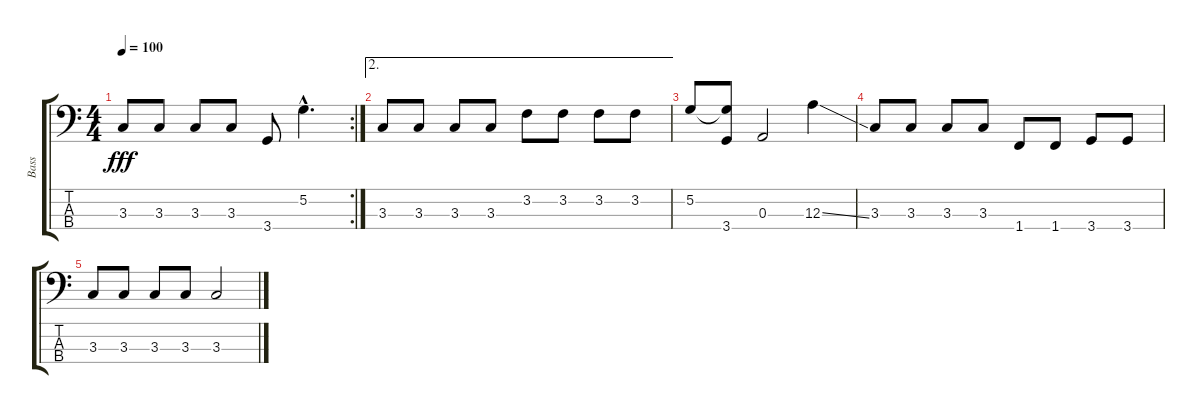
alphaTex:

\track ("Bass" "Bass") {instrument electricbassfinger}
\staff {score tabs}
\tuning (G2 D2 A1 E1) {hide}
\rc 2
\ts (4 4)
\tempo 100
\clef f4
\ks c
3.3.8{dy fff} 3.3.8 3.3.8 3.3.8 3.4.8 5.2{hac}.4{d} |
\ae 2
3.3.8 3.3.8 3.3.8 3.3.8 3.2.8 3.2.8 3.2.8 3.2.8 |
5.2.8 (5.2{t} 3.4).8 0.3.2 12.3{ss}.4 |
3.3.8 3.3.8 3.3.8 3.3.8 1.4.8 1.4.8 3.4.8 3.4.8 |
3.3.8 3.3.8 3.3.8 3.3.8 3.3.2
